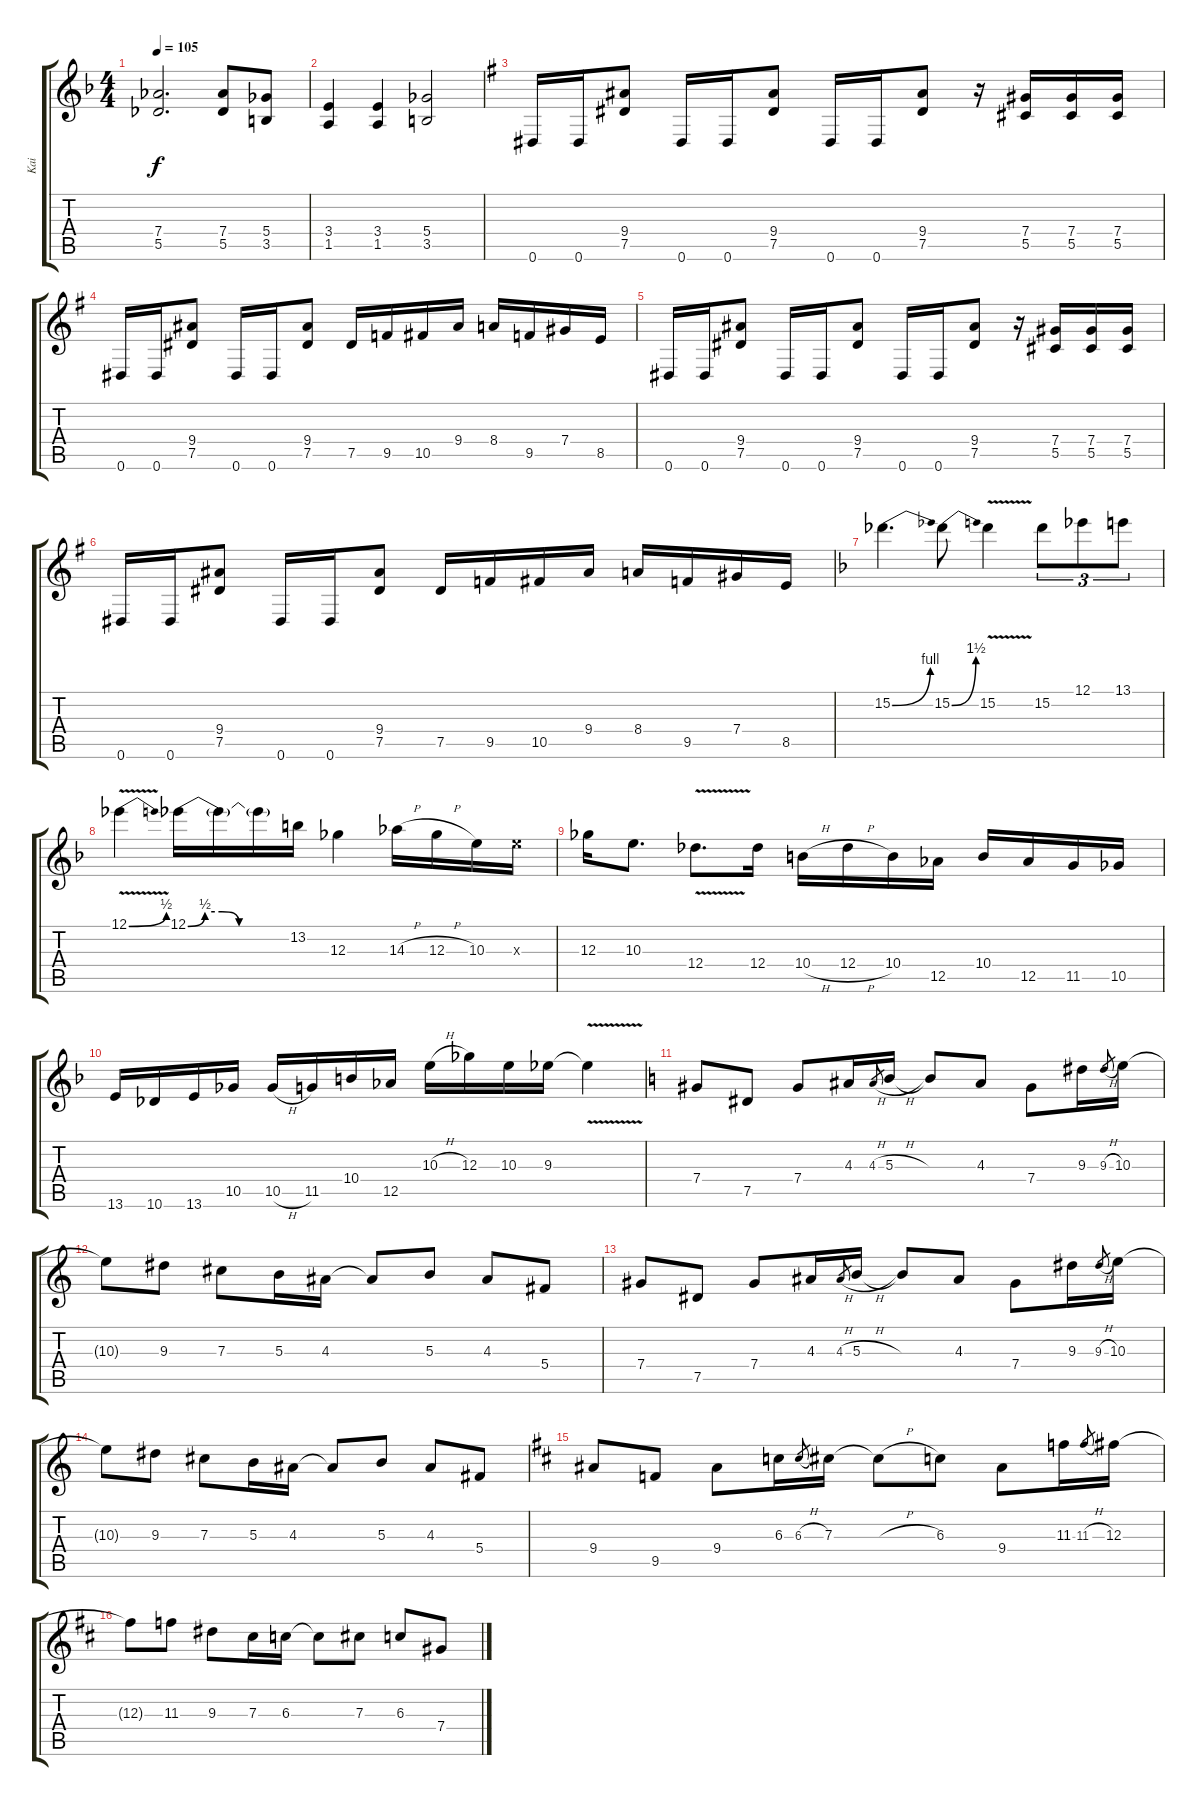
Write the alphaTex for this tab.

\track ("Kai" "Kai") {instrument distortionguitar}
\staff {score tabs}
\tuning (Eb4 Bb3 Gb3 Db3 Ab2 Eb2) {hide}
\ts (4 4)
\tempo 105
\clef g2
\ks f
(7.4 5.5).2{d dy f} (7.4 5.5).8 (5.4 3.5).8 |
(3.4 1.5).4 (3.4 1.5).4 (5.4 3.5).2 |
\ks g
0.6.16 0.6.16 (9.4 7.5).8 0.6.16 0.6.16 (9.4 7.5).8 0.6.16 0.6.16 (9.4 7.5).8 r.16 (7.4 5.5).16 (7.4 5.5).16 (7.4 5.5).16 |
0.6.16 0.6.16 (9.4 7.5).8 0.6.16 0.6.16 (9.4 7.5).8 7.5.16 9.5.16 10.5.16 9.4.16 8.4.16 9.5.16 7.4.16 8.5.16 |
0.6.16 0.6.16 (9.4 7.5).8 0.6.16 0.6.16 (9.4 7.5).8 0.6.16 0.6.16 (9.4 7.5).8 r.16 (7.4 5.5).16 (7.4 5.5).16 (7.4 5.5).16 |
0.6.16 0.6.16 (9.4 7.5).8 0.6.16 0.6.16 (9.4 7.5).8 7.5.16 9.5.16 10.5.16 9.4.16 8.4.16 9.5.16 7.4.16 8.5.16 |
\ks f
15.2{be (bend 0 0 60 4)}.4{d} 15.2{be (bend 0 0 60 6)}.8 15.2{v}.4 15.2.8{tu (3 2)} 12.1.8{tu (3 2)} 13.1.8{tu (3 2)} |
12.1{be (bend 0 0 60 2) v}.4 12.1{be (custom 0 0 10 2 20 2 30 0 60 0)}.16 12.1{t}.16 12.1{t}.16 13.2.16 12.3.4 14.3{h}.16 12.3{h}.16 10.3.16 10.3{x}.16 |
12.3.16 10.3.8{d} 12.4{v}.8{d} 12.4.16 10.4{h}.16 12.4{h}.16 10.4.16 12.5.16 10.4.16 12.5.16 11.5.16 10.5.16 |
13.6.16 10.6.16 13.6.16 10.5.16 10.5{h}.16 11.5.16 10.4.16 12.5.16 10.3{h}.16 12.3.16 10.3.16 9.3.16 9.3{v t}.4 |
\ks c
7.4.8 7.5.8 7.4.8 4.3.16 4.3{h}.8{gr} 5.3{h}.16 5.3{t}.8 4.3.8 7.4.8 9.3.16 9.3{h}.8{gr} 10.3.16 |
10.3{t}.8 9.3.8 7.3.8 5.3.16 4.3.16 4.3{t}.8 5.3.8 4.3.8 5.4.8 |
7.4.8 7.5.8 7.4.8 4.3.16 4.3{h}.8{gr} 5.3{h}.16 5.3{t}.8 4.3.8 7.4.8 9.3.16 9.3{h}.8{gr} 10.3.16 |
10.3{t}.8 9.3.8 7.3.8 5.3.16 4.3.16 4.3{t}.8 5.3.8 4.3.8 5.4.8 |
\ks d
9.4.8 9.5.8 9.4.8 6.3.16 6.3{h}.8{gr} 7.3.16 7.3{h t}.8 6.3.8 9.4.8 11.3.16 11.3{h}.8{gr} 12.3.16 |
12.3{t}.8 11.3.8 9.3.8 7.3.16 6.3.16 6.3{t}.8 7.3.8 6.3.8 7.4.8
